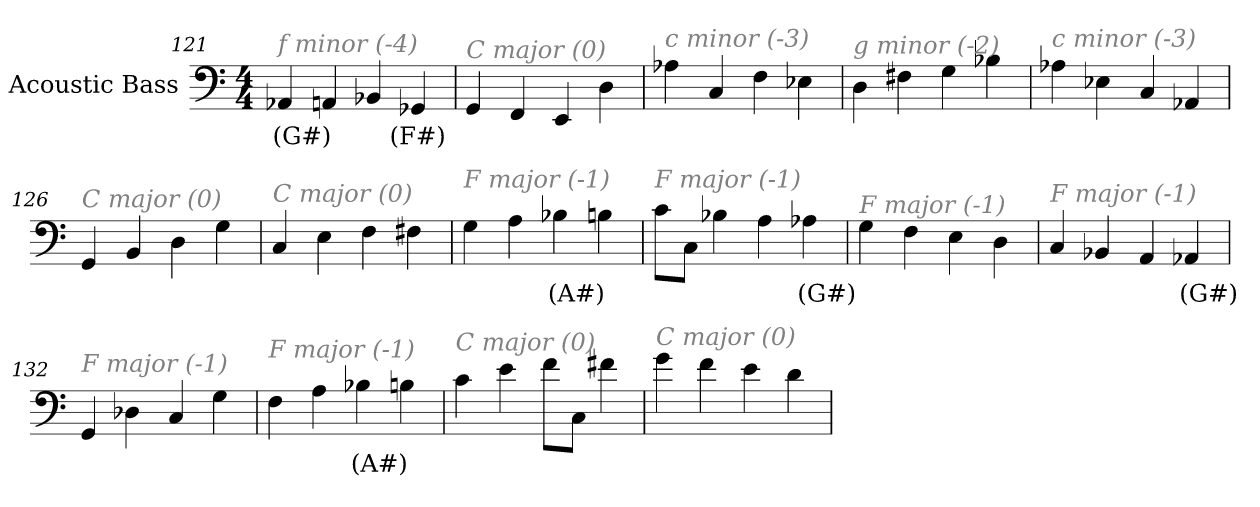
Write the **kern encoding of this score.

**kern	**text
*part1	*part1
*staff1	*staff1
*I"Acoustic Bass	*
*clefF4	*
*ITrd7c12	*
*k[]	*
*C:	*
*M4/4	*
=121	=121
!LO:TX:i:color=#808080:t=f minor (-4)	!
4AAA-Xi	(G#)
4AAA	.
4BBB-X	.
4GGG-Xi	(F#)
=122	=122
!LO:TX:i:color=#808080:t=C major (0)	!
4GGG	.
4FFF	.
4EEE	.
4DD	.
=123	=123
!LO:TX:i:color=#808080:t=c minor (-3)	!
4AA-X	.
4CC	.
4FF	.
4EE-X	.
=124	=124
!LO:TX:i:color=#808080:t=g minor (-2)	!
4DD	.
4FF#X	.
4GG	.
4BB-X	.
=125	=125
!LO:TX:i:color=#808080:t=c minor (-3)	!
4AA-X	.
4EE-X	.
4CC	.
4AAA-X	.
=126	=126
!LO:TX:i:color=#808080:t=C major (0)	!
4GGG	.
4BBB	.
4DD	.
4GG	.
=127	=127
!LO:TX:i:color=#808080:t=C major (0)	!
4CC	.
4EE	.
4FF	.
4FF#X	.
=128	=128
!LO:TX:i:color=#808080:t=F major (-1)	!
4GG	.
4AA	.
4BB-Xi	(A#)
4BB	.
=129	=129
!LO:TX:i:color=#808080:t=F major (-1)	!
8CL	.
8CCJ	.
4BB-X	.
4AA	.
4AA-Xi	(G#)
=130	=130
!LO:TX:i:color=#808080:t=F major (-1)	!
4GG	.
4FF	.
4EE	.
4DD	.
=131	=131
!LO:TX:i:color=#808080:t=F major (-1)	!
4CC	.
4BBB-X	.
4AAA	.
4AAA-Xi	(G#)
=132	=132
!LO:TX:i:color=#808080:t=F major (-1)	!
4GGG	.
4DD-X	.
4CC	.
4GG	.
=133	=133
!LO:TX:i:color=#808080:t=F major (-1)	!
4FF	.
4AA	.
4BB-Xi	(A#)
4BB	.
=134	=134
!LO:TX:i:color=#808080:t=C major (0)	!
4C	.
4E	.
8FL	.
8CCJ	.
4F#X	.
=135	=135
!LO:TX:i:color=#808080:t=C major (0)	!
4G	.
4F	.
4E	.
4D	.
=	=
*-	*-
